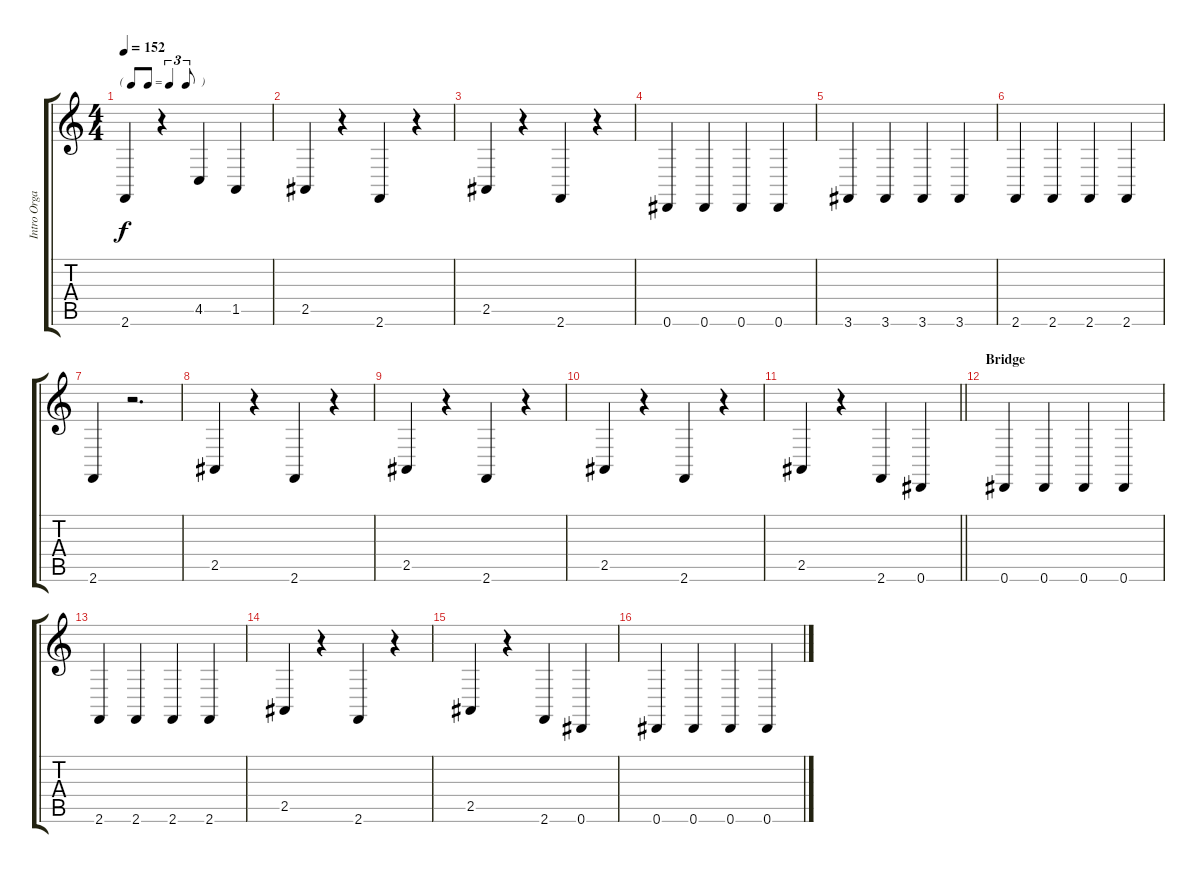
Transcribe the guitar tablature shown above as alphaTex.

\track ("Intro Organ + Bass" "Intro Orga") {instrument churchorgan}
\staff {score tabs}
\tuning (Eb4 Bb3 Gb3 Db3 Ab2 Eb2) {hide}
\ts (4 4)
\tf triplet8th
\tempo 152
\clef g2
\ks c
2.6.4{dy f} r.4 4.5.4 1.5.4 |
2.5.4 r.4 2.6.4 r.4 |
2.5.4 r.4 2.6.4 r.4 |
0.6.4 0.6.4 0.6.4 0.6.4 |
3.6.4 3.6.4 3.6.4 3.6.4 |
2.6.4 2.6.4 2.6.4 2.6.4 |
2.6.4 r.2{d} |
2.5.4 r.4 2.6.4 r.4 |
2.5.4 r.4 2.6.4 r.4 |
2.5.4 r.4 2.6.4 r.4 |
\barLineRight lightlight
2.5.4 r.4 2.6.4 0.6.4 |
\section ("" "Bridge")
0.6.4 0.6.4 0.6.4 0.6.4 |
2.6.4 2.6.4 2.6.4 2.6.4 |
2.5.4 r.4 2.6.4 r.4 |
2.5.4 r.4 2.6.4 0.6.4 |
0.6.4 0.6.4 0.6.4 0.6.4
